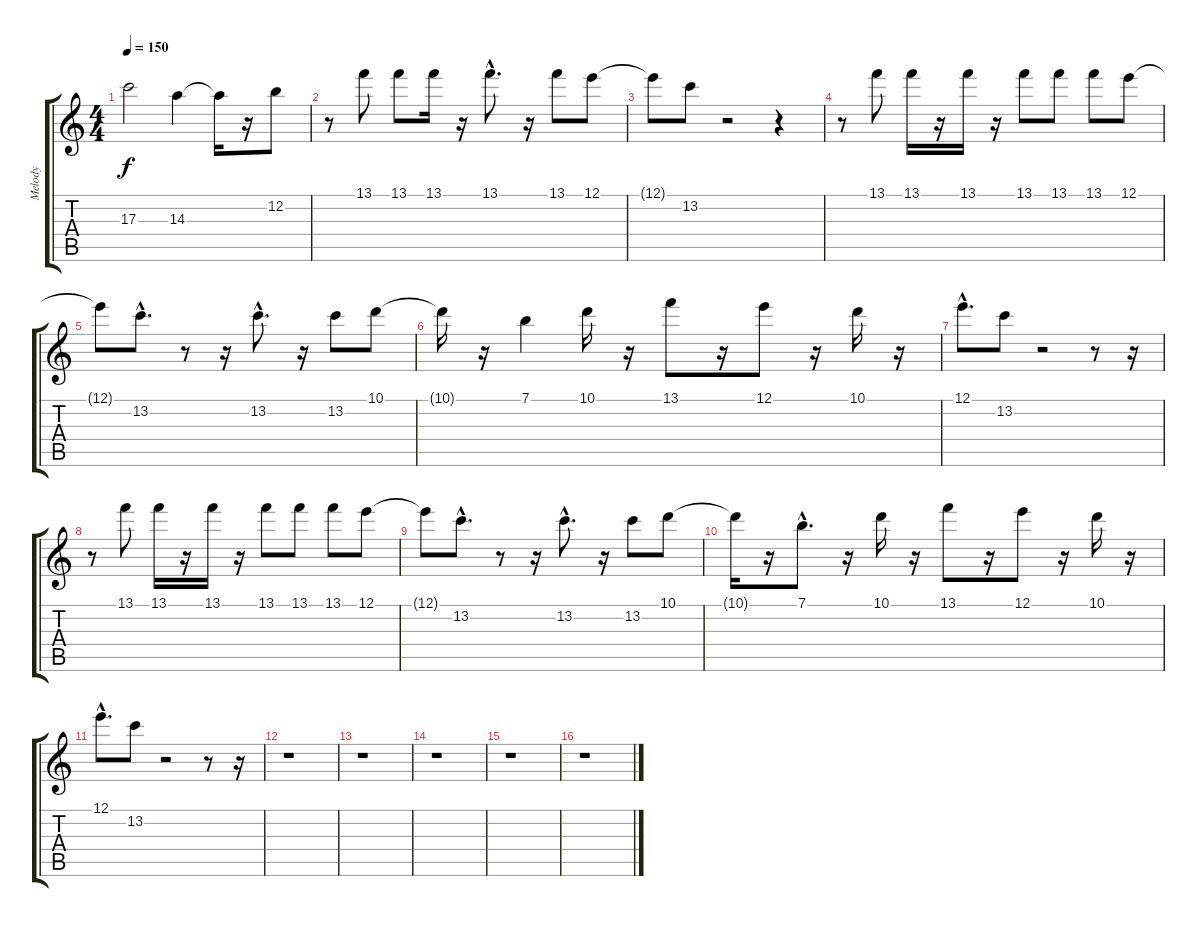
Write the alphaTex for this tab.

\track ("Melody" "Melody") {instrument acousticguitarnylon}
\staff {score tabs}
\tuning (E4 B3 G3 D3 A2 E2) {hide}
\ts (4 4)
\tempo 150
\clef g2
\ks c
17.3.2{dy f} 14.3.4 14.3{t}.16 r.16 12.2.8 |
r.8 13.1.8 13.1.8 13.1.16 r.16 13.1{hac}.8{d} r.16 13.1.8 12.1.8 |
12.1{t}.8 13.2.8 r.2 r.4 |
r.8 13.1.8 13.1.16 r.16 13.1.16 r.16 13.1.8 13.1.8 13.1.8 12.1.8 |
12.1{t}.8 13.2{hac}.8{d} r.8 r.16 13.2{hac}.8{d} r.16 13.2.8 10.1.8 |
10.1{t}.16 r.16 7.1.4 10.1.16 r.16 13.1.8 r.16 12.1.8 r.16 10.1.16 r.16 |
12.1{hac}.8{d} 13.2.8 r.2 r.8 r.16 |
r.8 13.1.8 13.1.16 r.16 13.1.16 r.16 13.1.8 13.1.8 13.1.8 12.1.8 |
12.1{t}.8 13.2{hac}.8{d} r.8 r.16 13.2{hac}.8{d} r.16 13.2.8 10.1.8 |
10.1{t}.16 r.16 7.1{hac}.8{d} r.16 10.1.16 r.16 13.1.8 r.16 12.1.8 r.16 10.1.16 r.16 |
12.1{hac}.8{d} 13.2.8 r.2 r.8 r.16 |
r.1 |
r.1 |
r.1 |
r.1 |
r.1
